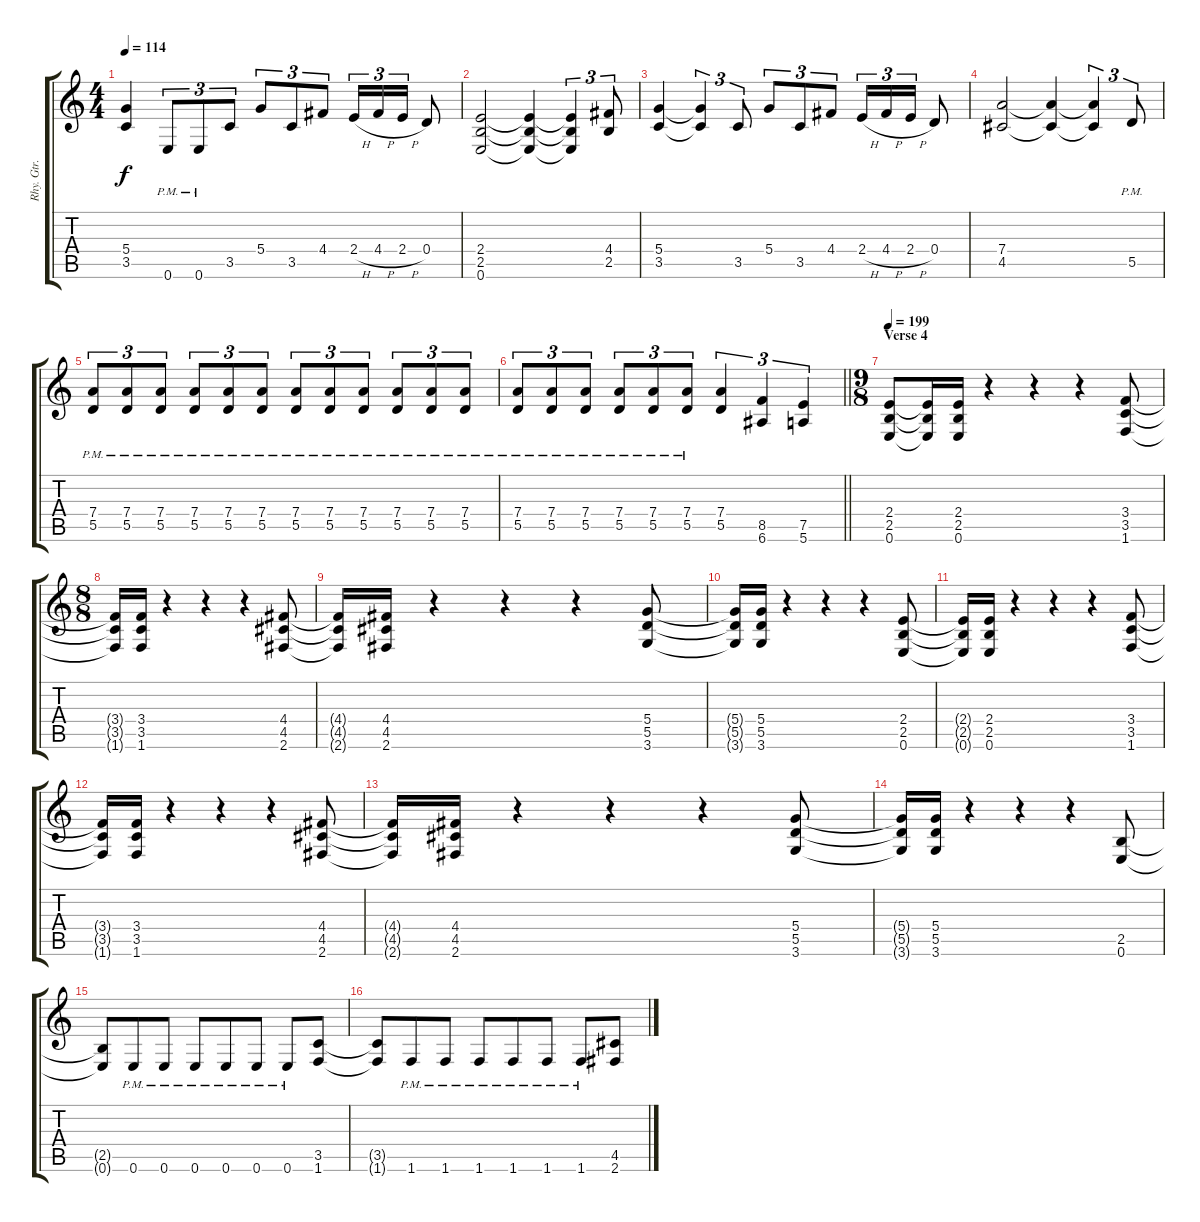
\track ("Rhy. Gtr. 2" "Rhy. Gtr. ") {instrument distortionguitar}
\staff {score tabs}
\tuning (E4 B3 G3 D3 A2 E2) {hide}
\ts (4 4)
\tempo 114
\clef g2
\ks c
(5.4 3.5).4{dy f} 0.6{pm}.8{tu (3 2)} 0.6{pm}.8{tu (3 2)} 3.5.8{tu (3 2)} 5.4.8{tu (3 2)} 3.5.8{tu (3 2)} 4.4.8{tu (3 2)} 2.4{h}.16{tu (3 2)} 4.4{h}.16{tu (3 2)} 2.4{h}.16{tu (3 2)} 0.4.8 |
(2.4 2.5 0.6).2 (2.4{t} 2.5{t} 0.6{t}).4 (2.4{t} 2.5{t} 0.6{t}).4{tu (3 2)} (4.4 2.5).8{tu (3 2)} |
(5.4 3.5).4 (5.4{t} 3.5{t}).4{tu (3 2)} 3.5.8{tu (3 2)} 5.4.8{tu (3 2)} 3.5.8{tu (3 2)} 4.4.8{tu (3 2)} 2.4{h}.16{tu (3 2)} 4.4{h}.16{tu (3 2)} 2.4{h}.16{tu (3 2)} 0.4.8 |
(7.4 4.5).2 (7.4{t} 4.5{t}).4 (7.4{t} 4.5{t}).4{tu (3 2)} 5.5{pm}.8{tu (3 2)} |
(7.4{pm} 5.5{pm}).8{tu (3 2)} (7.4{pm} 5.5{pm}).8{tu (3 2)} (7.4{pm} 5.5{pm}).8{tu (3 2)} (7.4{pm} 5.5{pm}).8{tu (3 2)} (7.4{pm} 5.5{pm}).8{tu (3 2)} (7.4{pm} 5.5{pm}).8{tu (3 2)} (7.4{pm} 5.5{pm}).8{tu (3 2)} (7.4{pm} 5.5{pm}).8{tu (3 2)} (7.4{pm} 5.5{pm}).8{tu (3 2)} (7.4{pm} 5.5{pm}).8{tu (3 2)} (7.4{pm} 5.5{pm}).8{tu (3 2)} (7.4{pm} 5.5{pm}).8{tu (3 2)} |
\barLineRight lightlight
(7.4{pm} 5.5{pm}).8{tu (3 2)} (7.4{pm} 5.5{pm}).8{tu (3 2)} (7.4{pm} 5.5{pm}).8{tu (3 2)} (7.4{pm} 5.5{pm}).8{tu (3 2)} (7.4{pm} 5.5{pm}).8{tu (3 2)} (7.4{pm} 5.5{pm}).8{tu (3 2)} (7.4 5.5).4{tu (3 2)} (8.5 6.6).4{tu (3 2)} (7.5 5.6).4{tu (3 2)} |
\ts (9 8)
\section ("" "Verse 4")
\tempo 199
(2.4 2.5 0.6).8 (2.4{t} 2.5{t} 0.6{t}).16 (2.4 2.5 0.6).16 r.4 r.4 r.4 (3.4 3.5 1.6).8 |
\ts (8 8)
(3.4{t} 3.5{t} 1.6{t}).16 (3.4 3.5 1.6).16 r.4 r.4 r.4 (4.4 4.5 2.6).8 |
(4.4{t} 4.5{t} 2.6{t}).16 (4.4 4.5 2.6).16 r.4 r.4 r.4 (5.4 5.5 3.6).8 |
(5.4{t} 5.5{t} 3.6{t}).16 (5.4 5.5 3.6).16 r.4 r.4 r.4 (2.4 2.5 0.6).8 |
(2.4{t} 2.5{t} 0.6{t}).16 (2.4 2.5 0.6).16 r.4 r.4 r.4 (3.4 3.5 1.6).8 |
(3.4{t} 3.5{t} 1.6{t}).16 (3.4 3.5 1.6).16 r.4 r.4 r.4 (4.4 4.5 2.6).8 |
(4.4{t} 4.5{t} 2.6{t}).16 (4.4 4.5 2.6).16 r.4 r.4 r.4 (5.4 5.5 3.6).8 |
(5.4{t} 5.5{t} 3.6{t}).16 (5.4 5.5 3.6).16 r.4 r.4 r.4 (2.5 0.6).8 |
(2.5{t} 0.6{t}).8 0.6{pm}.8 0.6{pm}.8 0.6{pm}.8 0.6{pm}.8 0.6{pm}.8 0.6{pm}.8 (3.5 1.6).8 |
(3.5{t} 1.6{t}).8 1.6{pm}.8 1.6{pm}.8 1.6{pm}.8 1.6{pm}.8 1.6{pm}.8 1.6{pm}.8 (4.5 2.6).8
